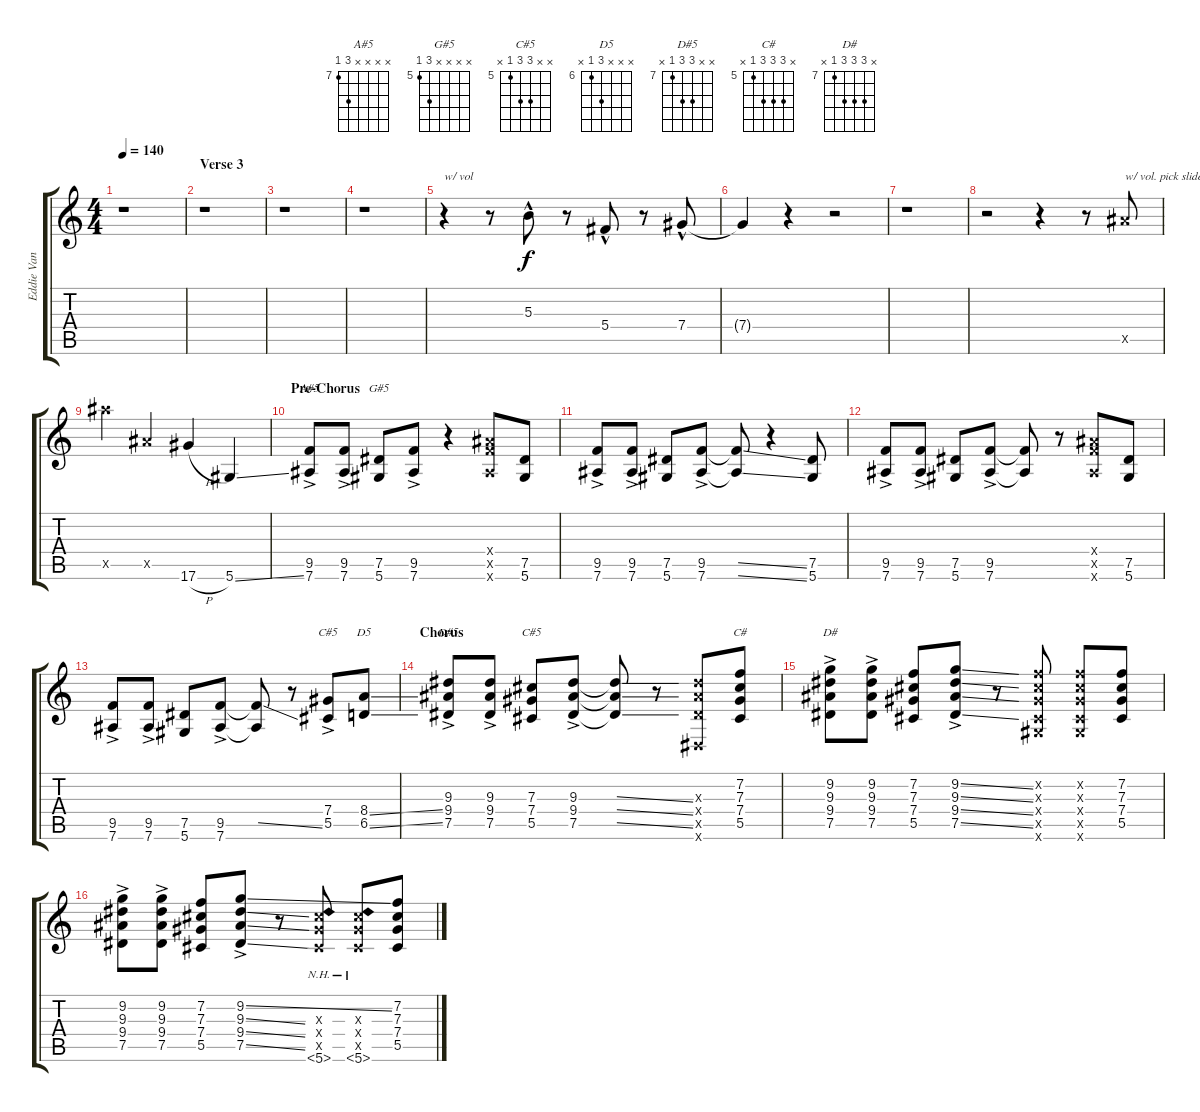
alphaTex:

\track ("Eddie Van Halen (Guitar)" "Eddie Van ") {instrument distortionguitar}
\staff {score tabs}
\tuning (Eb4 Bb3 Gb3 Db3 Ab2 Eb2) {hide}
\chord ("A#5" x x x x 9 7) {firstfret 7}
\chord ("G#5" x x x x 7 5) {firstfret 5}
\chord ("C#5" x x x 7 5 x) {firstfret 5}
\chord ("D5" x x x 8 6 x) {firstfret 6}
\chord ("D#5" x x 9 9 7 x) {firstfret 7}
\chord ("C#5" x x 7 7 5 x) {firstfret 5}
\chord ("C#" x 7 7 7 5 x) {firstfret 5}
\chord ("D#" x 9 9 9 7 x) {firstfret 7}
\ts (4 4)
\tempo 140
\clef g2
\ks c
r.1{dy f} |
\section ("" "Verse 3")
r.1 |
r.1 |
r.1 |
r.4{txt "w/ vol"} r.8 5.3{hac}.8 r.8 5.4{hac}.8 r.8 7.4{hac}.8 |
7.4{t}.4 r.4 r.2 |
r.1 |
r.2 r.4 r.8 14.5{x}.8{txt "w/ vol. pick slides"} |
26.5{x}.4 14.5{x}.4 17.6{h}.4 5.6{ss}.4 |
\section ("" "Pre-Chorus")
(9.5{ac} 7.6{ac}).8{ch "A#5"} (9.5{ac} 7.6{ac}).8 (7.5 5.6).8{ch "G#5"} (9.5{ac} 7.6{ac}).8 r.4 (9.4{x} 9.5{x} 7.6{x}).8 (7.5 5.6).8 |
(9.5{ac} 7.6{ac}).8 (9.5{ac} 7.6{ac}).8 (7.5 5.6).8 (9.5{ac} 7.6{ac}).8 (9.5{ss t} 7.6{ss t}).8 r.4 (7.5 5.6).8 |
(9.5{ac} 7.6{ac}).8 (9.5{ac} 7.6{ac}).8 (7.5 5.6).8 (9.5{ac} 7.6{ac}).8 (9.5{t} 7.6{t}).8 r.8 (9.4{x} 9.5{x} 7.6{x}).8 (7.5 5.6).8 |
(9.5{ac} 7.6{ac}).8 (9.5{ac} 7.6{ac}).8 (7.5 5.6).8 (9.5{ac} 7.6{ac}).8 (9.5{ss t} 7.6{t}).8 r.8 (7.4{ac} 5.5{ac}).8{ch "C#5"} (8.4{ss} 6.5{ss}).8{ch "D5"} |
\section ("" "Chorus")
(9.3{ac} 9.4{ac} 7.5{ac}).8{ch "D#5"} (9.3{ac} 9.4{ac} 7.5{ac}).8 (7.3 7.4 5.5).8{ch "C#5"} (9.3{ac} 9.4{ac} 7.5{ac}).8 (9.3{ss t} 9.4{ss t} 7.5{ss t}).8 r.8 (9.3{x} 9.4{x} 7.5{x} 0.6{x}).8 (7.2 7.3 7.4 5.5).8{ch "C#"} |
(9.2 9.3{ac} 9.4{ac} 7.5{ac}).8{ch "D#"} (9.2 9.3{ac} 9.4 7.5{ac}).8 (7.2 7.3 7.4 5.5).8 (9.2{ss} 9.3{ss ac} 9.4{ss ac} 7.5{ss ac}).8 r.8 (7.2{x} 7.3{x} 7.4{x} 5.5{x} 5.6{x}).8 (7.2{x} 7.3{x} 7.4{x} 5.5{x} 5.6{x}).8 (7.2 7.3 7.4 5.5).8 |
(9.2 9.3{ac} 9.4{ac} 7.5{ac}).8 (9.2 9.3{ac} 9.4 7.5{ac}).8 (7.2 7.3 7.4 5.5).8 (9.2{ss} 9.3{ss ac} 9.4{ss ac} 7.5{ss ac}).8 r.8 (7.3{x} 7.4{x} 5.5{x} 5.6{nh}).8 (7.3{x} 7.4{x} 5.5{x} 5.6{nh}).8 (7.2 7.3 7.4 5.5).8
